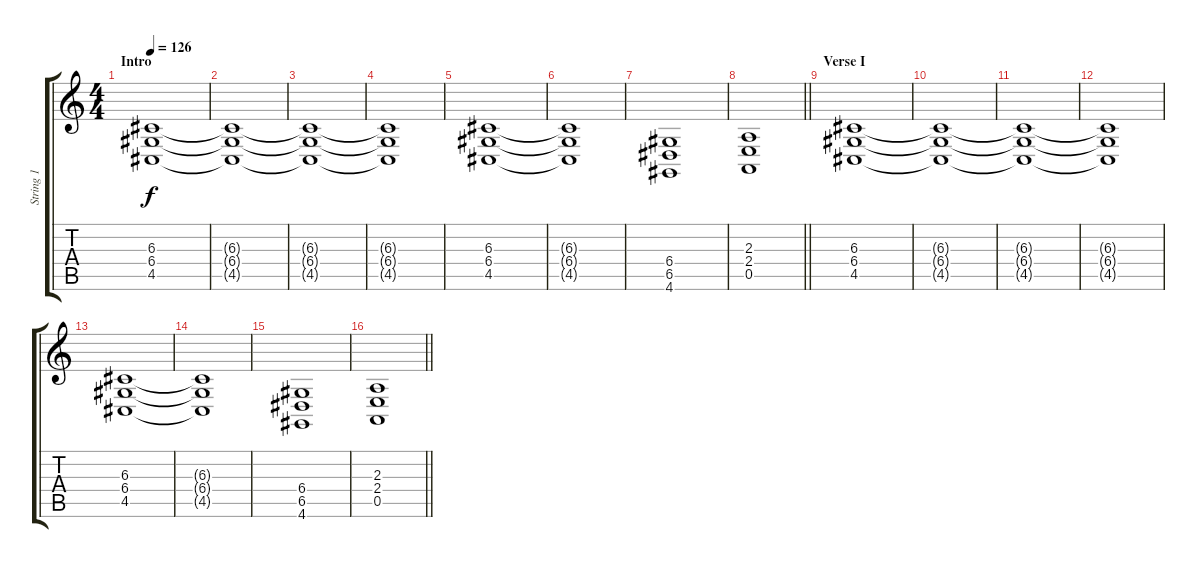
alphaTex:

\track ("String 1" "String 1") {instrument synthstrings1}
\staff {score tabs}
\tuning (E4 B3 G3 D3 A2 E2) {hide}
\ts (4 4)
\section ("" "Intro")
\tempo 126
\clef g2
\ks c
(6.3 6.4 4.5).1{dy f instrument synthstrings1} |
(6.3{t} 6.4{t} 4.5{t}).1 |
(6.3{t} 6.4{t} 4.5{t}).1 |
(6.3{t} 6.4{t} 4.5{t}).1 |
(6.3 6.4 4.5).1 |
(6.3{t} 6.4{t} 4.5{t}).1 |
(6.4 6.5 4.6).1 |
\barLineRight lightlight
(2.3 2.4 0.5).1 |
\section ("" "Verse I")
(6.3 6.4 4.5).1 |
(6.3{t} 6.4{t} 4.5{t}).1 |
(6.3{t} 6.4{t} 4.5{t}).1 |
(6.3{t} 6.4{t} 4.5{t}).1 |
(6.3 6.4 4.5).1 |
(6.3{t} 6.4{t} 4.5{t}).1 |
(6.4 6.5 4.6).1 |
\barLineRight lightlight
(2.3 2.4 0.5).1
